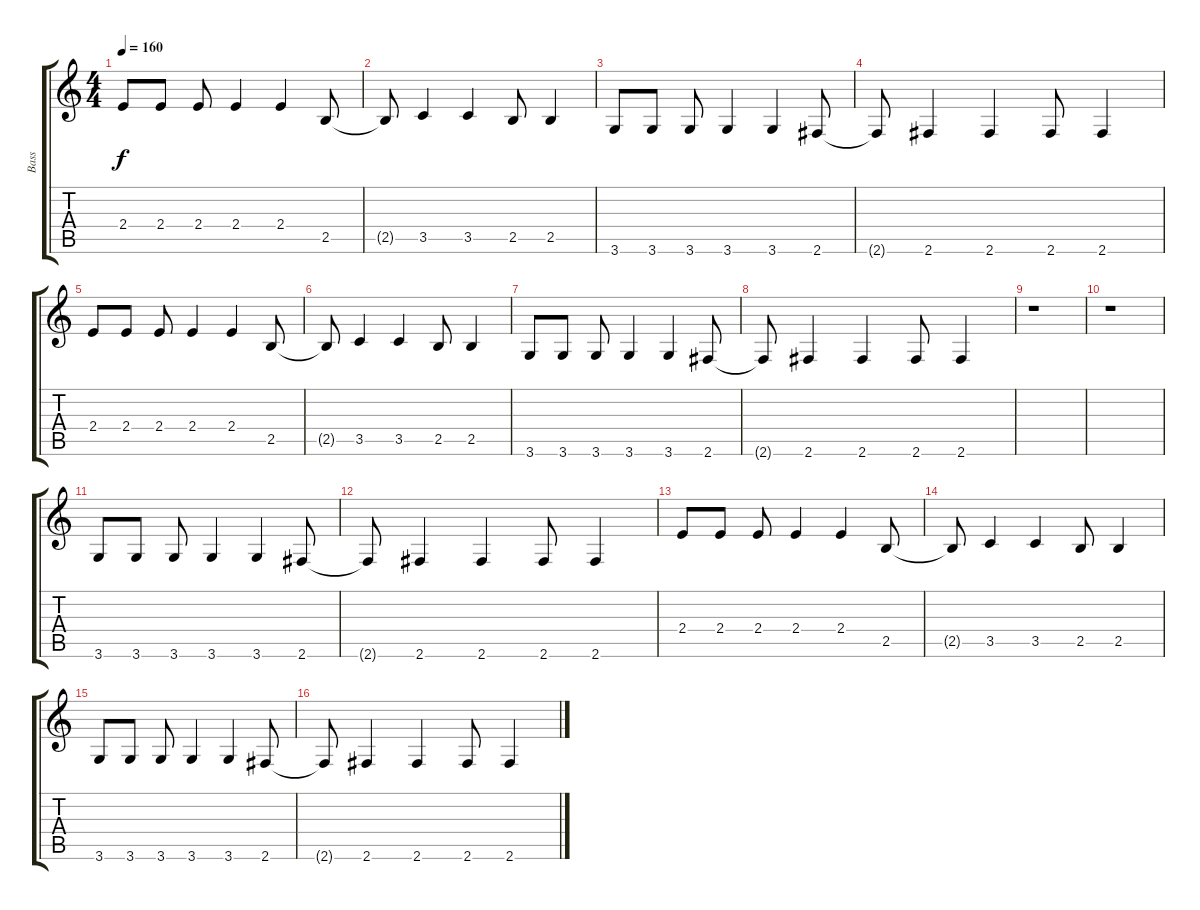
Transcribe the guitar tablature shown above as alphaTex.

\track ("Bass" "Bass") {instrument electricbasspick}
\staff {score tabs}
\tuning (E4 B3 G3 D3 A2 E2) {hide}
\ts (4 4)
\tempo 160
\clef g2
\ks c
2.4.8{dy f} 2.4.8 2.4.8 2.4.4 2.4.4 2.5.8 |
2.5{t}.8 3.5.4 3.5.4 2.5.8 2.5.4 |
3.6.8 3.6.8 3.6.8 3.6.4 3.6.4 2.6.8 |
2.6{t}.8 2.6.4 2.6.4 2.6.8 2.6.4 |
2.4.8 2.4.8 2.4.8 2.4.4 2.4.4 2.5.8 |
2.5{t}.8 3.5.4 3.5.4 2.5.8 2.5.4 |
3.6.8 3.6.8 3.6.8 3.6.4 3.6.4 2.6.8 |
2.6{t}.8 2.6.4 2.6.4 2.6.8 2.6.4 |
r.1 |
r.1 |
3.6.8 3.6.8 3.6.8 3.6.4 3.6.4 2.6.8 |
2.6{t}.8 2.6.4 2.6.4 2.6.8 2.6.4 |
2.4.8 2.4.8 2.4.8 2.4.4 2.4.4 2.5.8 |
2.5{t}.8 3.5.4 3.5.4 2.5.8 2.5.4 |
3.6.8 3.6.8 3.6.8 3.6.4 3.6.4 2.6.8 |
2.6{t}.8 2.6.4 2.6.4 2.6.8 2.6.4
